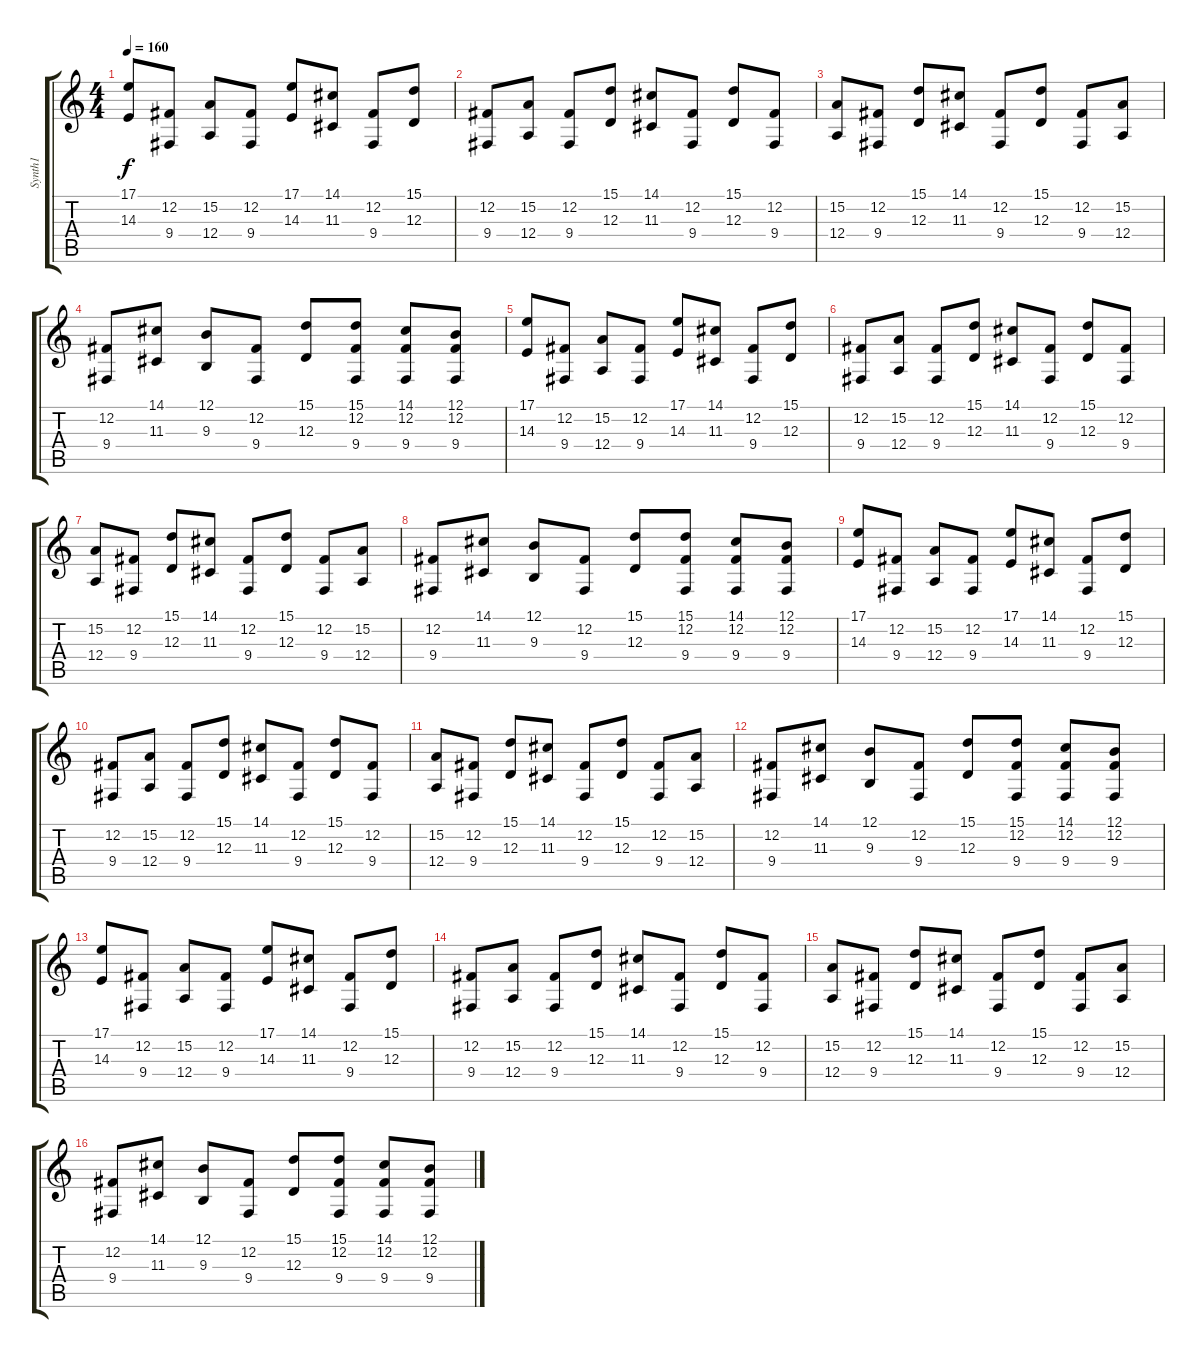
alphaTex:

\track ("Synth1" "Synth1") {instrument synthstrings1}
\staff {score tabs}
\tuning (B3 Gb3 D3 A2 E2 B1) {hide}
\ts (4 4)
\tempo 160
\clef g2
\ks c
(17.1 14.3).8{dy f} (12.2 9.4).8 (15.2 12.4).8 (12.2 9.4).8 (17.1 14.3).8 (14.1 11.3).8 (12.2 9.4).8 (15.1 12.3).8 |
(12.2 9.4).8 (15.2 12.4).8 (12.2 9.4).8 (15.1 12.3).8 (14.1 11.3).8 (12.2 9.4).8 (15.1 12.3).8 (12.2 9.4).8 |
(15.2 12.4).8 (12.2 9.4).8 (15.1 12.3).8 (14.1 11.3).8 (12.2 9.4).8 (15.1 12.3).8 (12.2 9.4).8 (15.2 12.4).8 |
(12.2 9.4).8 (14.1 11.3).8 (12.1 9.3).8 (12.2 9.4).8 (15.1 12.3).8 (15.1 12.2 9.4).8 (14.1 12.2 9.4).8 (12.1 12.2 9.4).8 |
(17.1 14.3).8 (12.2 9.4).8 (15.2 12.4).8 (12.2 9.4).8 (17.1 14.3).8 (14.1 11.3).8 (12.2 9.4).8 (15.1 12.3).8 |
(12.2 9.4).8 (15.2 12.4).8 (12.2 9.4).8 (15.1 12.3).8 (14.1 11.3).8 (12.2 9.4).8 (15.1 12.3).8 (12.2 9.4).8 |
(15.2 12.4).8 (12.2 9.4).8 (15.1 12.3).8 (14.1 11.3).8 (12.2 9.4).8 (15.1 12.3).8 (12.2 9.4).8 (15.2 12.4).8 |
(12.2 9.4).8 (14.1 11.3).8 (12.1 9.3).8 (12.2 9.4).8 (15.1 12.3).8 (15.1 12.2 9.4).8 (14.1 12.2 9.4).8 (12.1 12.2 9.4).8 |
(17.1 14.3).8 (12.2 9.4).8 (15.2 12.4).8 (12.2 9.4).8 (17.1 14.3).8 (14.1 11.3).8 (12.2 9.4).8 (15.1 12.3).8 |
(12.2 9.4).8 (15.2 12.4).8 (12.2 9.4).8 (15.1 12.3).8 (14.1 11.3).8 (12.2 9.4).8 (15.1 12.3).8 (12.2 9.4).8 |
(15.2 12.4).8 (12.2 9.4).8 (15.1 12.3).8 (14.1 11.3).8 (12.2 9.4).8 (15.1 12.3).8 (12.2 9.4).8 (15.2 12.4).8 |
(12.2 9.4).8 (14.1 11.3).8 (12.1 9.3).8 (12.2 9.4).8 (15.1 12.3).8 (15.1 12.2 9.4).8 (14.1 12.2 9.4).8 (12.1 12.2 9.4).8 |
(17.1 14.3).8 (12.2 9.4).8 (15.2 12.4).8 (12.2 9.4).8 (17.1 14.3).8 (14.1 11.3).8 (12.2 9.4).8 (15.1 12.3).8 |
(12.2 9.4).8 (15.2 12.4).8 (12.2 9.4).8 (15.1 12.3).8 (14.1 11.3).8 (12.2 9.4).8 (15.1 12.3).8 (12.2 9.4).8 |
(15.2 12.4).8 (12.2 9.4).8 (15.1 12.3).8 (14.1 11.3).8 (12.2 9.4).8 (15.1 12.3).8 (12.2 9.4).8 (15.2 12.4).8 |
(12.2 9.4).8 (14.1 11.3).8 (12.1 9.3).8 (12.2 9.4).8 (15.1 12.3).8 (15.1 12.2 9.4).8 (14.1 12.2 9.4).8 (12.1 12.2 9.4).8
